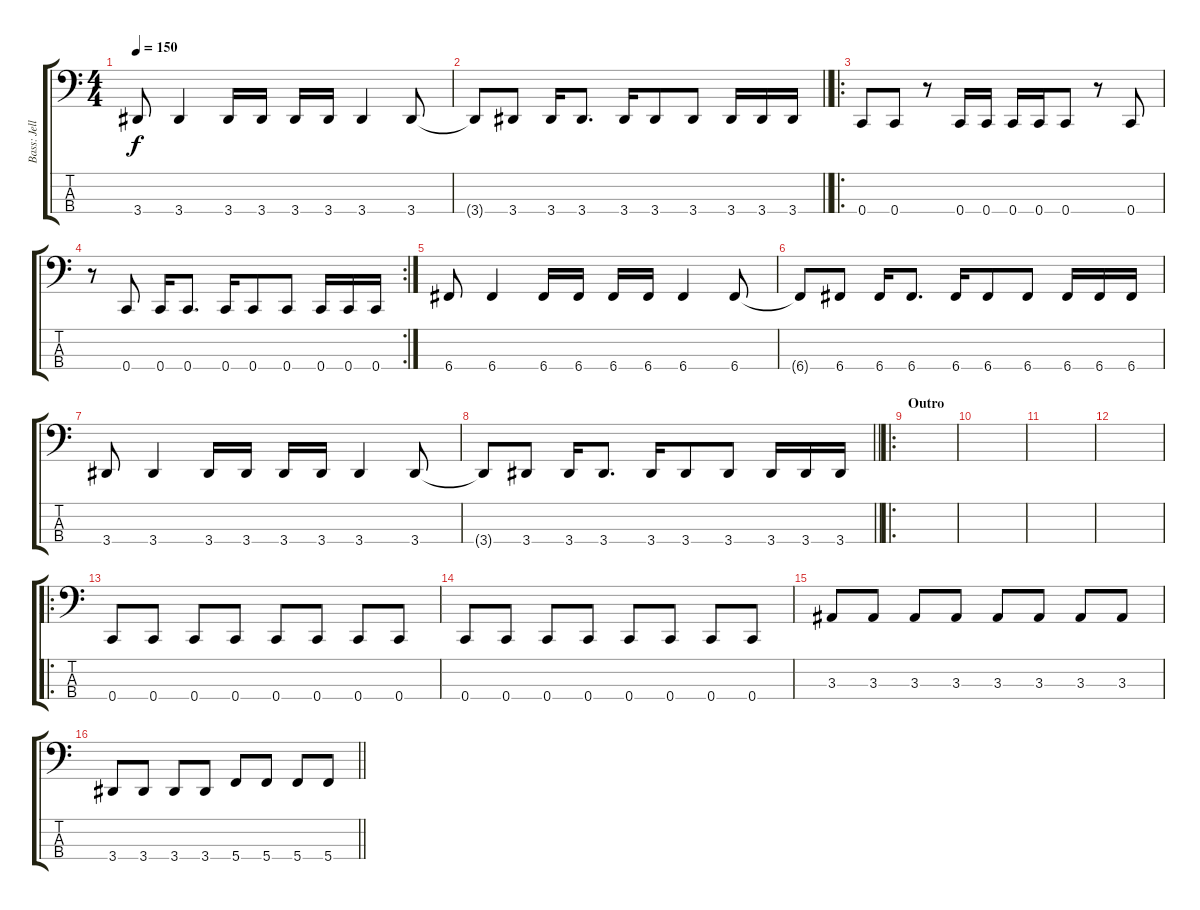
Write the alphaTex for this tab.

\track ("Bass: Jelle" "Bass: Jell") {instrument electricbasspick}
\staff {score tabs}
\tuning (F2 C2 G1 C1) {hide}
\ts (4 4)
\tempo 150
\clef f4
\ks c
3.4.8{dy f} 3.4.4 3.4.16 3.4.16 3.4.16 3.4.16 3.4.4 3.4.8 |
\barLineRight lightlight
3.4{t}.8 3.4.8 3.4.16 3.4.8{d} 3.4.16 3.4.8 3.4.8 3.4.16 3.4.16 3.4.16 |
\ro
0.4.8 0.4.8 r.8 0.4.16 0.4.16 0.4.16 0.4.16 0.4.8 r.8 0.4.8 |
\rc 2
r.8 0.4.8 0.4.16 0.4.8{d} 0.4.16 0.4.8 0.4.8 0.4.16 0.4.16 0.4.16 |
6.4.8 6.4.4 6.4.16 6.4.16 6.4.16 6.4.16 6.4.4 6.4.8 |
6.4{t}.8 6.4.8 6.4.16 6.4.8{d} 6.4.16 6.4.8 6.4.8 6.4.16 6.4.16 6.4.16 |
3.4.8 3.4.4 3.4.16 3.4.16 3.4.16 3.4.16 3.4.4 3.4.8 |
\barLineRight lightlight
3.4{t}.8 3.4.8 3.4.16 3.4.8{d} 3.4.16 3.4.8 3.4.8 3.4.16 3.4.16 3.4.16 |
\ro
\section ("" "Outro")
|
|
|
|
\ro
0.4.8 0.4.8 0.4.8 0.4.8 0.4.8 0.4.8 0.4.8 0.4.8 |
0.4.8 0.4.8 0.4.8 0.4.8 0.4.8 0.4.8 0.4.8 0.4.8 |
3.3.8 3.3.8 3.3.8 3.3.8 3.3.8 3.3.8 3.3.8 3.3.8 |
\barLineRight lightlight
3.4.8 3.4.8 3.4.8 3.4.8 5.4.8 5.4.8 5.4.8 5.4.8
